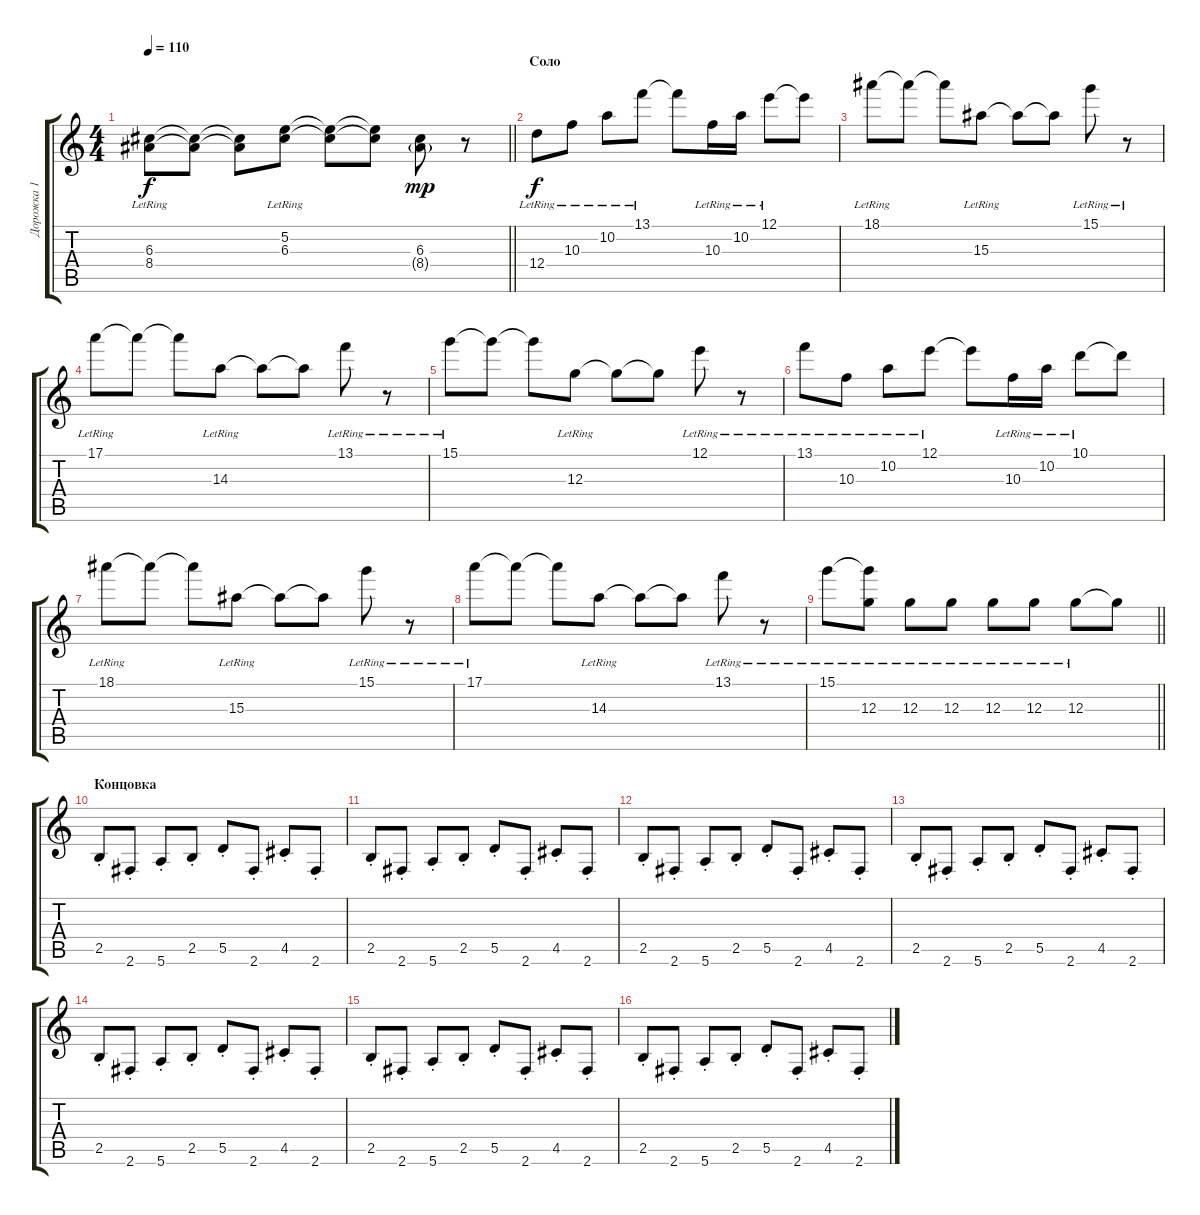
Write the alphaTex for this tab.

\track ("Дорожка 1" "Дорожка 1") {instrument acousticguitarsteel}
\staff {score tabs}
\tuning (E4 B3 G3 D3 A2 E2) {hide}
\ts (4 4)
\tempo 110
\clef g2
\barLineRight lightlight
\ks c
(6.3{lr} 8.4{lr}).8{dy f} (6.3{t} 8.4{t}).8 (6.3{t} 8.4{t}).8 (5.2{lr} 6.3{lr}).8 (5.2{t} 6.3{t}).8 (5.2{t} 6.3{t}).8 (6.3 8.4{g}).8{dy mp} r.8 |
\section ("" "Соло")
12.4{lr}.8{dy f volume 12} 10.3{lr}.8 10.2{lr}.8 13.1{lr}.8 13.1{t}.8 10.3{lr}.16 10.2{lr}.16 12.1{lr}.8 12.1{t}.8 |
18.1{lr}.8 18.1{t}.8 18.1{t}.8 15.3{lr}.8 15.3{t}.8 15.3{t}.8 15.1{lr}.8 r.8 |
17.1{lr}.8 17.1{t}.8 17.1{t}.8 14.3{lr}.8 14.3{t}.8 14.3{t}.8 13.1{lr}.8 r.8 |
15.1{lr}.8 15.1{t}.8 15.1{t}.8 12.3{lr}.8 12.3{t}.8 12.3{t}.8 12.1{lr}.8 r.8 |
13.1{lr}.8 10.3{lr}.8 10.2{lr}.8 12.1{lr}.8 12.1{t}.8 10.3{lr}.16 10.2{lr}.16 10.1{lr}.8 10.1{t}.8 |
18.1{lr}.8 18.1{t}.8 18.1{t}.8 15.3{lr}.8 15.3{t}.8 15.3{t}.8 15.1{lr}.8 r.8 |
17.1{lr}.8 17.1{t}.8 17.1{t}.8 14.3{lr}.8 14.3{t}.8 14.3{t}.8 13.1{lr}.8 r.8 |
\barLineRight lightlight
15.1{lr}.8 (15.1{t} 12.3{lr}).8 12.3{lr}.8 12.3{lr}.8 12.3{lr}.8 12.3{lr}.8 12.3{lr}.8 12.3{t}.8 |
\section ("" "Концовка")
2.5{st}.8{volume 12} 2.6{st}.8 5.6{st}.8 2.5{st}.8 5.5{st}.8 2.6{st}.8 4.5{st}.8 2.6{st}.8 |
2.5{st}.8 2.6{st}.8 5.6{st}.8 2.5{st}.8 5.5{st}.8 2.6{st}.8 4.5{st}.8 2.6{st}.8 |
2.5{st}.8 2.6{st}.8 5.6{st}.8 2.5{st}.8 5.5{st}.8 2.6{st}.8 4.5{st}.8 2.6{st}.8 |
2.5{st}.8 2.6{st}.8 5.6{st}.8 2.5{st}.8 5.5{st}.8 2.6{st}.8 4.5{st}.8 2.6{st}.8 |
2.5{st}.8 2.6{st}.8 5.6{st}.8 2.5{st}.8 5.5{st}.8 2.6{st}.8 4.5{st}.8 2.6{st}.8 |
2.5{st}.8 2.6{st}.8 5.6{st}.8 2.5{st}.8 5.5{st}.8 2.6{st}.8 4.5{st}.8 2.6{st}.8 |
2.5{st}.8 2.6{st}.8 5.6{st}.8 2.5{st}.8 5.5{st}.8 2.6{st}.8 4.5{st}.8 2.6{st}.8
